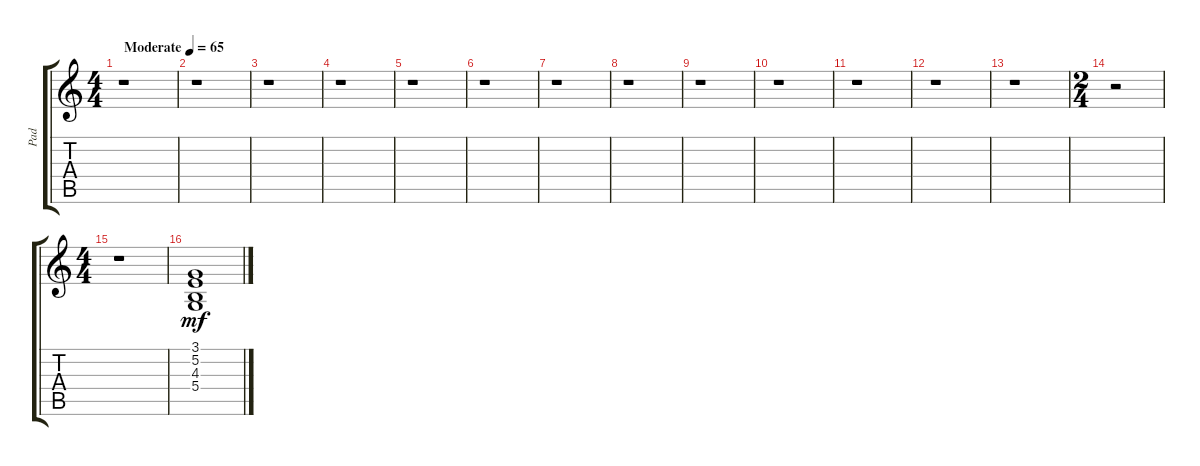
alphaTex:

\track ("Pad" "Pad") {instrument pad2warm}
\staff {score tabs}
\tuning (E4 B3 G3 D3 A2 E2) {hide}
\ts (4 4)
\tempo (65 "Moderate")
\clef g2
\ks c
r.1{dy mf instrument pad2warm} |
r.1 |
r.1 |
r.1 |
r.1 |
r.1 |
r.1 |
r.1 |
r.1 |
r.1 |
r.1 |
r.1 |
r.1 |
\ts (2 4)
r.2 |
\ts (4 4)
r.1 |
(3.1 5.2 4.3 5.4).1
